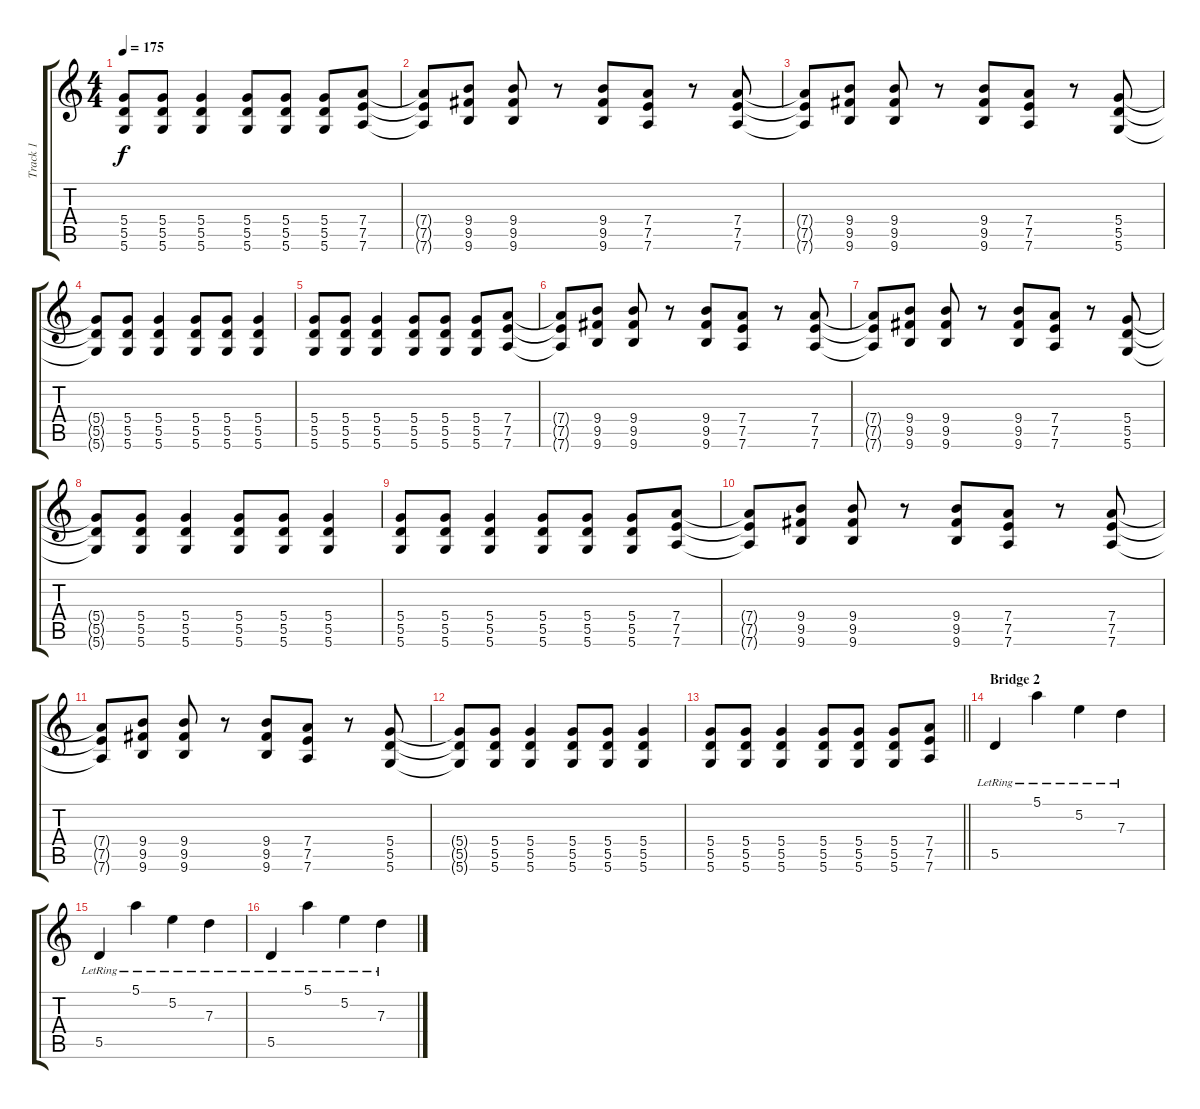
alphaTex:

\track ("Track 1" "Track 1") {instrument overdrivenguitar}
\staff {score tabs}
\tuning (E4 B3 G3 D3 A2 D2) {hide}
\ts (4 4)
\tempo 175
\clef g2
\ks c
(5.4 5.5 5.6).8{dy f} (5.4 5.5 5.6).8 (5.4 5.5 5.6).4 (5.4 5.5 5.6).8 (5.4 5.5 5.6).8 (5.4 5.5 5.6).8 (7.4 7.5 7.6).8 |
(7.4{t} 7.5{t} 7.6{t}).8 (9.4 9.5 9.6).8 (9.4 9.5 9.6).8 r.8 (9.4 9.5 9.6).8 (7.4 7.5 7.6).8 r.8 (7.4 7.5 7.6).8 |
(7.4{t} 7.5{t} 7.6{t}).8 (9.4 9.5 9.6).8 (9.4 9.5 9.6).8 r.8 (9.4 9.5 9.6).8 (7.4 7.5 7.6).8 r.8 (5.4 5.5 5.6).8 |
(5.4{t} 5.5{t} 5.6{t}).8 (5.4 5.5 5.6).8 (5.4 5.5 5.6).4 (5.4 5.5 5.6).8 (5.4 5.5 5.6).8 (5.4 5.5 5.6).4 |
(5.4 5.5 5.6).8 (5.4 5.5 5.6).8 (5.4 5.5 5.6).4 (5.4 5.5 5.6).8 (5.4 5.5 5.6).8 (5.4 5.5 5.6).8 (7.4 7.5 7.6).8 |
(7.4{t} 7.5{t} 7.6{t}).8 (9.4 9.5 9.6).8 (9.4 9.5 9.6).8 r.8 (9.4 9.5 9.6).8 (7.4 7.5 7.6).8 r.8 (7.4 7.5 7.6).8 |
(7.4{t} 7.5{t} 7.6{t}).8 (9.4 9.5 9.6).8 (9.4 9.5 9.6).8 r.8 (9.4 9.5 9.6).8 (7.4 7.5 7.6).8 r.8 (5.4 5.5 5.6).8 |
(5.4{t} 5.5{t} 5.6{t}).8 (5.4 5.5 5.6).8 (5.4 5.5 5.6).4 (5.4 5.5 5.6).8 (5.4 5.5 5.6).8 (5.4 5.5 5.6).4 |
(5.4 5.5 5.6).8 (5.4 5.5 5.6).8 (5.4 5.5 5.6).4 (5.4 5.5 5.6).8 (5.4 5.5 5.6).8 (5.4 5.5 5.6).8 (7.4 7.5 7.6).8 |
(7.4{t} 7.5{t} 7.6{t}).8 (9.4 9.5 9.6).8 (9.4 9.5 9.6).8 r.8 (9.4 9.5 9.6).8 (7.4 7.5 7.6).8 r.8 (7.4 7.5 7.6).8 |
(7.4{t} 7.5{t} 7.6{t}).8 (9.4 9.5 9.6).8 (9.4 9.5 9.6).8 r.8 (9.4 9.5 9.6).8 (7.4 7.5 7.6).8 r.8 (5.4 5.5 5.6).8 |
(5.4{t} 5.5{t} 5.6{t}).8 (5.4 5.5 5.6).8 (5.4 5.5 5.6).4 (5.4 5.5 5.6).8 (5.4 5.5 5.6).8 (5.4 5.5 5.6).4 |
\barLineRight lightlight
(5.4 5.5 5.6).8 (5.4 5.5 5.6).8 (5.4 5.5 5.6).4 (5.4 5.5 5.6).8 (5.4 5.5 5.6).8 (5.4 5.5 5.6).8 (7.4 7.5 7.6).8 |
\section ("" "Bridge 2")
5.5{lr}.4{instrument acousticguitarsteel} 5.1{lr}.4 5.2{lr}.4 7.3{lr}.4 |
5.5{lr}.4 5.1{lr}.4 5.2{lr}.4 7.3{lr}.4 |
5.5{lr}.4 5.1{lr}.4 5.2{lr}.4 7.3{lr}.4
